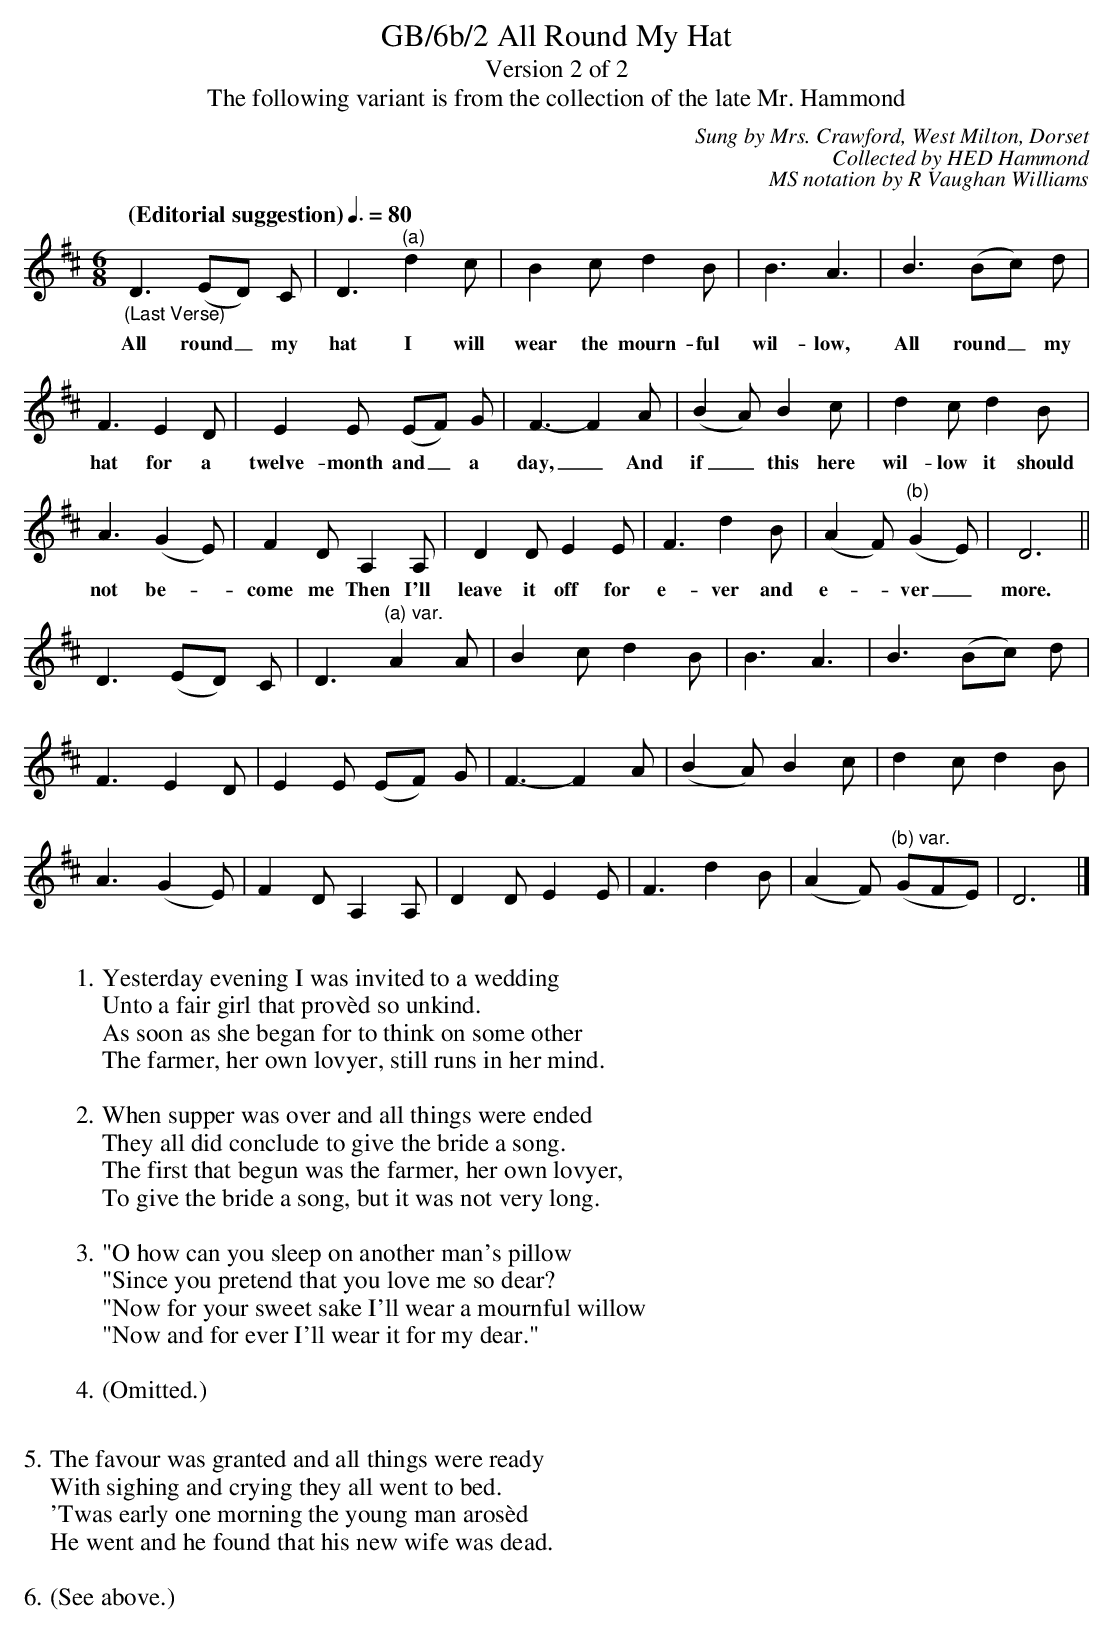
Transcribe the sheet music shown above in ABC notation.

X:1
T:GB/6b/2 All Round My Hat
T:Version 2 of 2
T:The following variant is from the collection of the late Mr. Hammond
C:Sung by Mrs. Crawford, West Milton, Dorset
C:Collected by HED Hammond
C:MS notation by R Vaughan Williams
M:6/8
L:1/8
Q:"(Editorial suggestion)" 3/8=80
K:D
"_(Last Verse)" D3 (ED) C | D3"^(a)"d2 c | B2 c d2 B | B3 A3 | B3 (Bc) d |
w:All round_ my hat I will wear the mourn-ful wil-low, All round_ my
F3 E2 D | E2 E (EF) G | F3-F2 A | (B2 A) B2 c | d2 c d2 B |
w:hat for a twelve-month and_ a day,_ And if_ this here wil-low it should
A3 (G2 E) |F2 D A,2 A, |D2 D E2 E | F3 d2 B | (A2 F)"^(b)"(G2 E) |D6 ||
w:not be-_come me Then I'll leave it off for e-ver and e-_ver_more.
D3 (ED) C | D3"^(a) var."A2 A | B2 c d2 B | B3 A3 | B3 (Bc) d |
F3 E2 D | E2 E (EF) G | F3-F2 A | (B2 A) B2 c | d2 c d2 B |
A3 (G2 E) |F2 D A,2 A, |D2 D E2 E | F3 d2 B | (A2 F) "^(b) var."(GFE) |D6 |]
W:
W:1. Yesterday evening I was invited to a wedding
W: Unto a fair girl that provèd so unkind.
W: As soon as she began for to think on some other
W: The farmer, her own lovyer, still runs in her mind.
W:
W: 2. When supper was over and all things were ended
W: They all did conclude to give the bride a song.
W: The first that begun was the farmer, her own lovyer,
W: To give the bride a song, but it was not very long.
W:
W: 3. "O how can you sleep on another man's pillow
W: "Since you pretend that you love me so dear?
W: "Now for your sweet sake I'll wear a mournful willow
W: "Now and for ever I'll wear it for my dear."
W:
W: 4. (Omitted.)
W:
W: 5. The favour was granted and all things were ready
W: With sighing and crying they all went to bed.
W: 'Twas early one morning the young man arosèd
W: He went and he found that his new wife was dead.
W:
W: 6. (See above.)
W:
